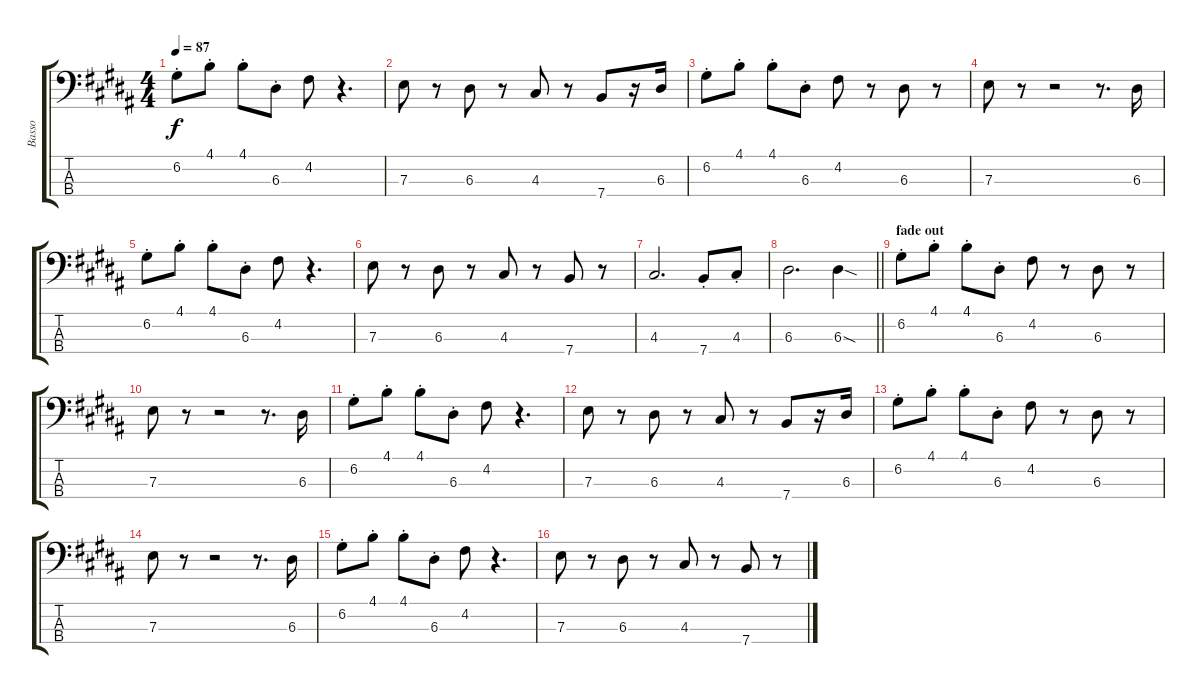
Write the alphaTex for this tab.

\track ("Basso" "Basso") {instrument electricbassfinger}
\staff {score tabs}
\tuning (G2 D2 A1 E1) {hide}
\ts (4 4)
\tempo 87
\clef f4
\ks g#minor
6.2{st}.8{dy f} 4.1{st}.8 4.1{st}.8 6.3{st}.8 4.2.8 r.4{d} |
7.3.8 r.8 6.3.8 r.8 4.3.8 r.8 7.4.8 r.16 6.3.16 |
6.2{st}.8 4.1{st}.8 4.1{st}.8 6.3{st}.8 4.2.8 r.8 6.3.8 r.8 |
7.3.8 r.8 r.2 r.8{d} 6.3.16 |
6.2{st}.8 4.1{st}.8 4.1{st}.8 6.3{st}.8 4.2.8 r.4{d} |
7.3.8 r.8 6.3.8 r.8 4.3.8 r.8 7.4.8 r.8 |
4.3.2{d} 7.4{st}.8 4.3{st}.8 |
\barLineRight lightlight
6.3.2{d} 6.3{sod}.4 |
\section ("" "fade out")
6.2{st}.8{volume 6} 4.1{st}.8 4.1{st}.8 6.3{st}.8 4.2.8 r.8 6.3.8 r.8 |
7.3.8 r.8 r.2 r.8{d} 6.3.16 |
6.2{st}.8 4.1{st}.8 4.1{st}.8 6.3{st}.8 4.2.8 r.4{d} |
7.3.8 r.8 6.3.8 r.8 4.3.8 r.8 7.4.8 r.16 6.3.16 |
6.2{st}.8{volume 0} 4.1{st}.8 4.1{st}.8 6.3{st}.8 4.2.8 r.8 6.3.8 r.8 |
7.3.8 r.8 r.2 r.8{d} 6.3.16 |
6.2{st}.8 4.1{st}.8 4.1{st}.8 6.3{st}.8 4.2.8 r.4{d} |
7.3.8 r.8 6.3.8 r.8 4.3.8 r.8 7.4.8 r.8
